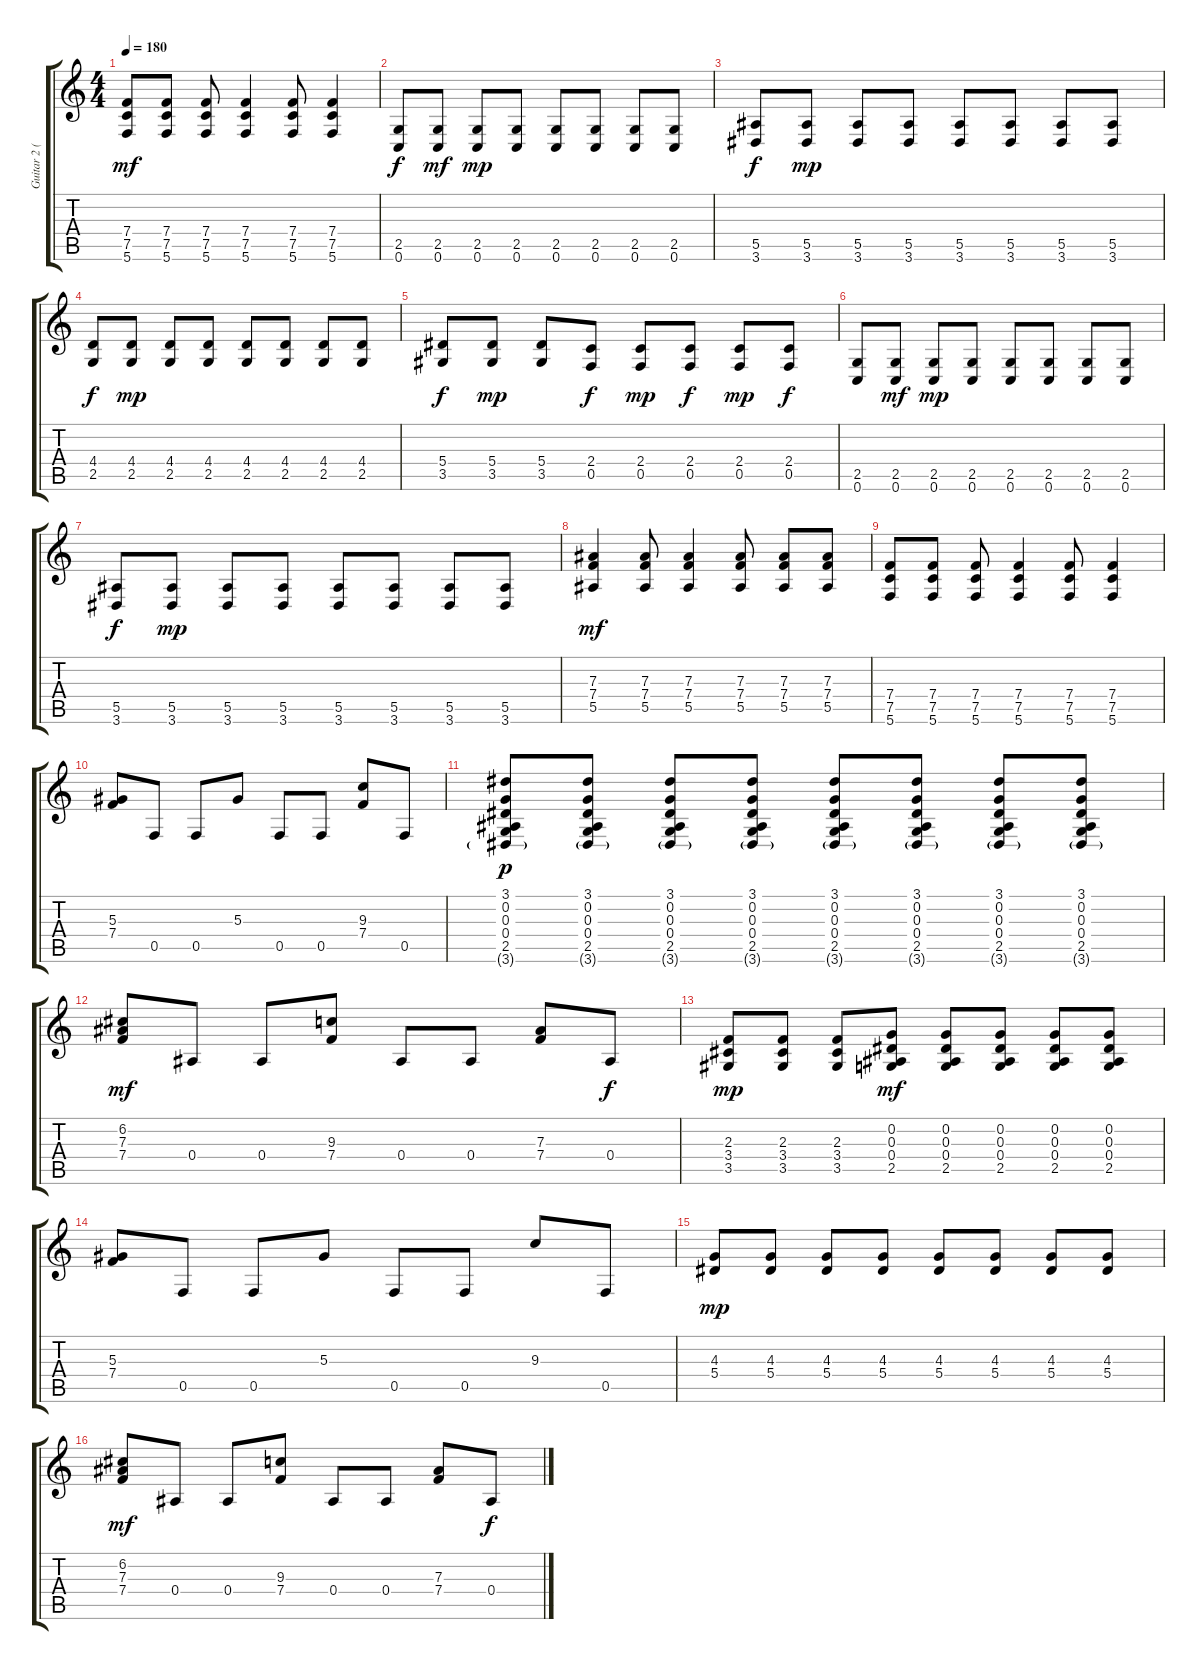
\track ("Guitar 2 (Lead)" "Guitar 2 (") {instrument distortionguitar}
\staff {score tabs}
\tuning (C4 G3 Eb3 Bb2 F2 C2) {hide}
\ts (4 4)
\tempo 180
\clef g2
\ks c
(7.4 7.5 5.6).8{dy mf} (7.4 7.5 5.6).8 (7.4 7.5 5.6).8 (7.4 7.5 5.6).4 (7.4 7.5 5.6).8 (7.4 7.5 5.6).4 |
(2.5 0.6).8{dy f} (2.5 0.6).8{dy mf} (2.5 0.6).8{dy mp} (2.5 0.6).8 (2.5 0.6).8 (2.5 0.6).8 (2.5 0.6).8 (2.5 0.6).8 |
(5.5 3.6).8{dy f} (5.5 3.6).8{dy mp} (5.5 3.6).8 (5.5 3.6).8 (5.5 3.6).8 (5.5 3.6).8 (5.5 3.6).8 (5.5 3.6).8 |
(4.4 2.5).8{dy f} (4.4 2.5).8{dy mp} (4.4 2.5).8 (4.4 2.5).8 (4.4 2.5).8 (4.4 2.5).8 (4.4 2.5).8 (4.4 2.5).8 |
(5.4 3.5).8{dy f} (5.4 3.5).8{dy mp} (5.4 3.5).8 (2.4 0.5).8{dy f} (2.4 0.5).8{dy mp} (2.4 0.5).8{dy f} (2.4 0.5).8{dy mp} (2.4 0.5).8{dy f} |
(2.5 0.6).8 (2.5 0.6).8{dy mf} (2.5 0.6).8{dy mp} (2.5 0.6).8 (2.5 0.6).8 (2.5 0.6).8 (2.5 0.6).8 (2.5 0.6).8 |
(5.5 3.6).8{dy f} (5.5 3.6).8{dy mp} (5.5 3.6).8 (5.5 3.6).8 (5.5 3.6).8 (5.5 3.6).8 (5.5 3.6).8 (5.5 3.6).8 |
(7.3 7.4 5.5).4{dy mf} (7.3 7.4 5.5).8 (7.3 7.4 5.5).4 (7.3 7.4 5.5).8 (7.3 7.4 5.5).8 (7.3 7.4 5.5).8 |
(7.4 7.5 5.6).8 (7.4 7.5 5.6).8 (7.4 7.5 5.6).8 (7.4 7.5 5.6).4 (7.4 7.5 5.6).8 (7.4 7.5 5.6).4 |
(5.3 7.4).8{balance 2} 0.5.8 0.5.8 5.3.8 0.5.8 0.5.8 (9.3 7.4).8 0.5.8 |
(3.1 0.2 0.3 0.4 2.5 3.6{g}).8{dy p} (3.1 0.2 0.3 0.4 2.5 3.6{g}).8 (3.1 0.2 0.3 0.4 2.5 3.6{g}).8 (3.1 0.2 0.3 0.4 2.5 3.6{g}).8 (3.1 0.2 0.3 0.4 2.5 3.6{g}).8 (3.1 0.2 0.3 0.4 2.5 3.6{g}).8 (3.1 0.2 0.3 0.4 2.5 3.6{g}).8 (3.1 0.2 0.3 0.4 2.5 3.6{g}).8 |
(6.2 7.3 7.4).8{dy mf} 0.4.8 0.4.8 (9.3 7.4).8 0.4.8 0.4.8 (7.3 7.4).8 0.4.8{dy f} |
(2.3 3.4 3.5).8{dy mp} (2.3 3.4 3.5).8 (2.3 3.4 3.5).8 (0.2 0.3 0.4 2.5).8{dy mf} (0.2 0.3 0.4 2.5).8 (0.2 0.3 0.4 2.5).8 (0.2 0.3 0.4 2.5).8 (0.2 0.3 0.4 2.5).8 |
(5.3 7.4).8 0.5.8 0.5.8 5.3.8 0.5.8 0.5.8 9.3.8 0.5.8 |
(4.3 5.4).8{dy mp} (4.3 5.4).8 (4.3 5.4).8 (4.3 5.4).8 (4.3 5.4).8 (4.3 5.4).8 (4.3 5.4).8 (4.3 5.4).8 |
(6.2 7.3 7.4).8{dy mf} 0.4.8 0.4.8 (9.3 7.4).8 0.4.8 0.4.8 (7.3 7.4).8 0.4.8{dy f}
